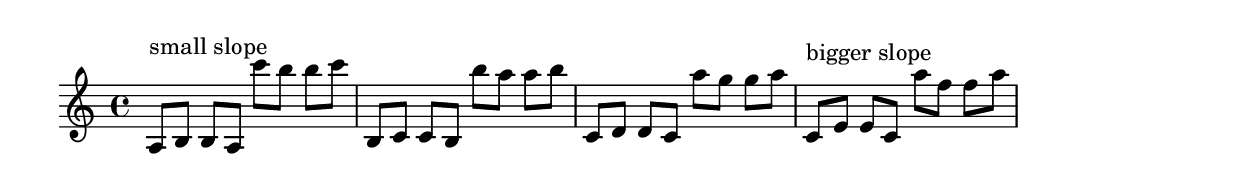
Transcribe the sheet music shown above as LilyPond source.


\version "2.1.26"
\header{

    texidoc="Simple beams on middle staffline are allowed to be
    slightly sloped, even if the notes have ledgers.  Beams reaching
    beyond middle line can have bigger slope."

}

\score{
    \notes\relative c'{
	%%\override Staff.Stem  #'beamed-lengths = #'(3.50)
	%%  c8[ d]
	%%  d[ c]
	%% r2
	%% \override Staff.Stem  #'beamed-lengths = #'(3.26)

         a8[^"small slope" b]
         b[ a]

	 c''[ b]
	 b[ c]

	 % baerenreiter test
	 b,,[ c]
	 c[ b]

	 b''[ a]
	 a[ b]

	 c,,[ d]
	 d[ c]
	
	 a''[ g]
	 g[ a]

	 c,,[^"bigger slope" e]
	 e[ c]
	
	 a''[ f]
	 f[ a]
    }
    \paper{
	raggedright = ##t
	indent = 0
    }
}

